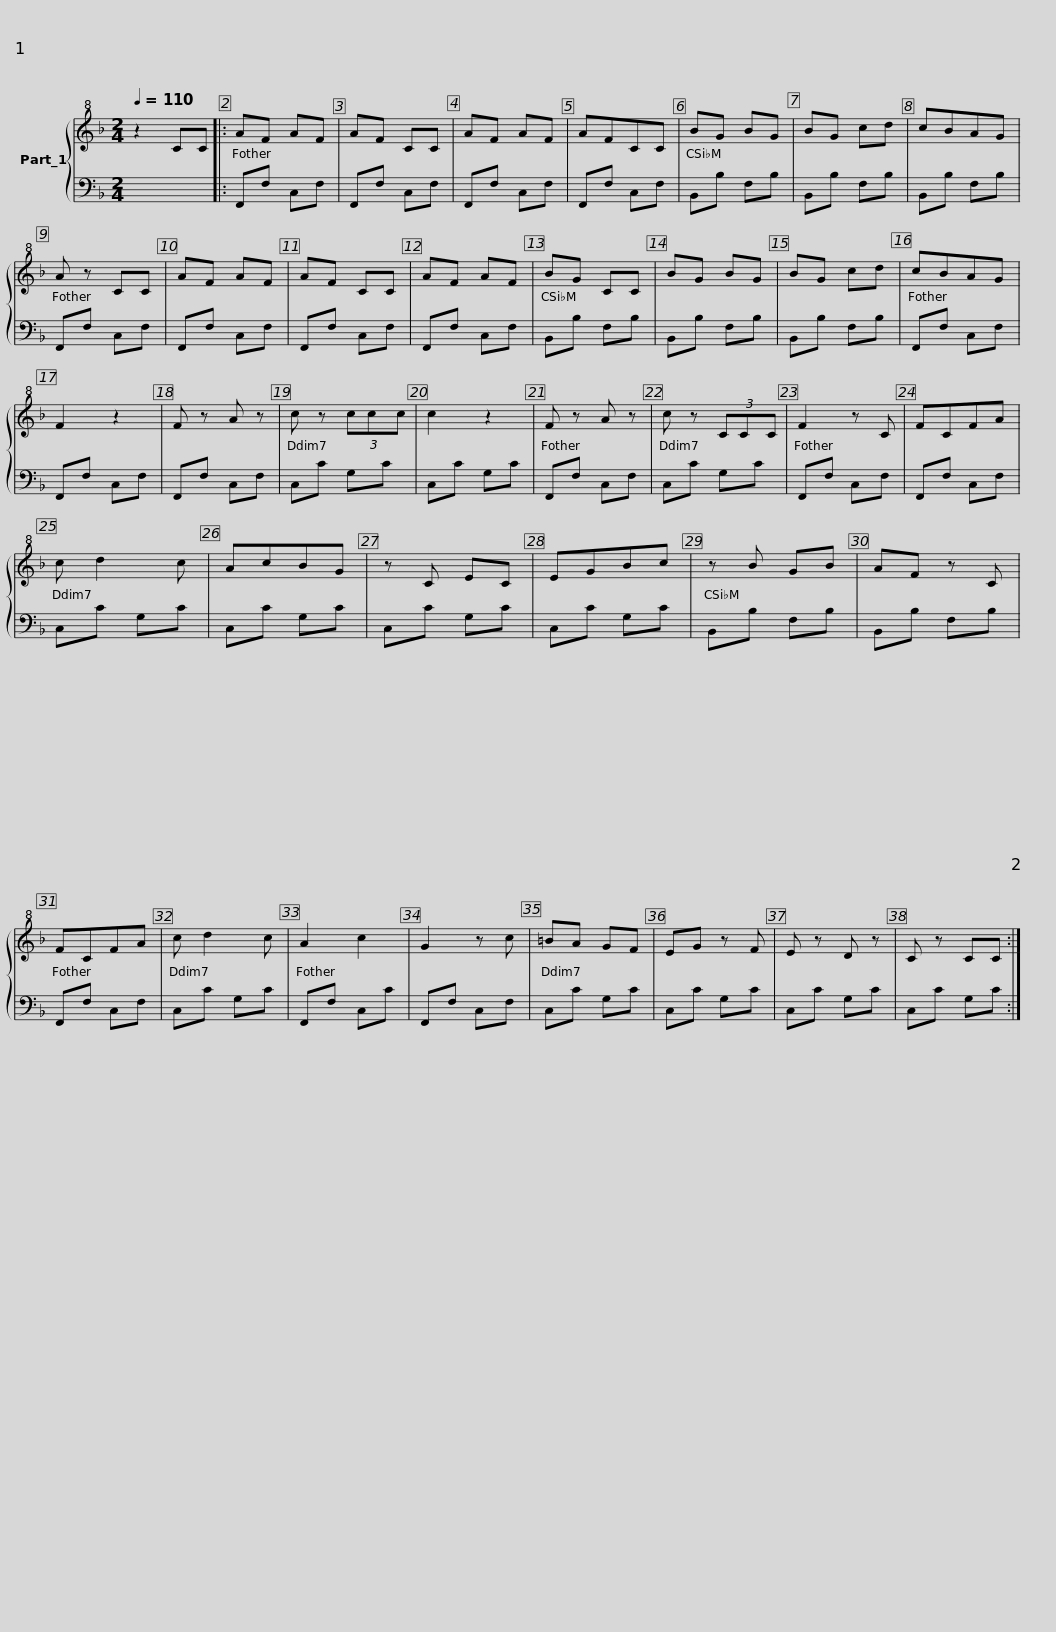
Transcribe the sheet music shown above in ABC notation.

X:1
%%score { 1 | 2 }
L:1/8
Q:1/4=110
M:2/4
I:linebreak $
K:F
V:1 treble+8
V:2 bass
V:1
 z2 CC |: AF AF | AF CC | AF AF | AFCC | %5
 BG BG | BG cd |$ cBAG | A z CC | AF AF | %10
 AF CC | AF AF | BG CC | BG BG | BG cd |$ %15
 cBAG | F2 z2 | F z A z | c z (3ccc | c2 z2 | %20
 F z A z | c z (3CCC |$ F2 z C | FCFA | c d2 c | %25
 AcBG | z C EC | EGBc | z B GB | AF z C |$ %30
 FCFA | c d2 c | A2 c2 | G2 z c | =BA GF | %35
 EG z F | E z D z |$ C z CC :| %38
V:2
 x4 |: F,,F, C,F, | F,,F, C,F, | F,,F, C,F, | F,,F, C,F, | %5
 B,,B, F,B, | B,,B, F,B, |$ B,,B, F,B, | F,,F, C,F, | F,,F, C,F, | %10
 F,,F, C,F, | F,,F, C,F, | B,,B, F,B, | B,,B, F,B, | B,,B, F,B, |$ %15
 F,,F, C,F, | F,,F, C,F, | F,,F, C,F, | C,C G,C | C,C G,C | %20
 F,,F, C,F, | C,C G,C |$ F,,F, C,F, | F,,F, C,F, | C,C G,C | %25
 C,C G,C | C,C G,C | C,C G,C | B,,B, F,B, | B,,B, F,B, |$ %30
 F,,F, C,F, | C,C G,C | F,,F, C,C | F,,F, C,F, | C,C G,C | %35
 C,C G,C | C,C G,C |$ C,C G,C :| %38
